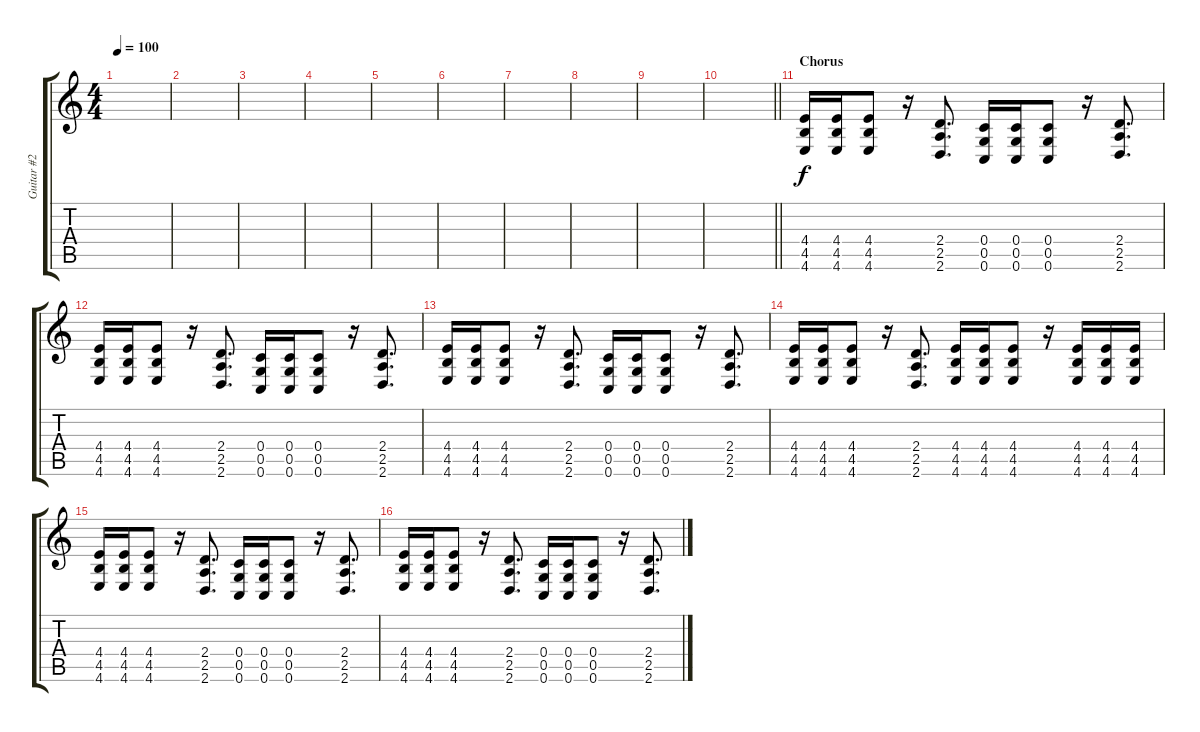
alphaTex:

\track ("Guitar #2" "Guitar #2") {instrument distortionguitar}
\staff {score tabs}
\tuning (D4 A3 F3 C3 G2 C2) {hide}
\ts (4 4)
\tempo 100
\clef g2
\ks c
|
|
|
|
|
|
|
|
|
\barLineRight lightlight
|
\section ("" "Chorus")
(4.4 4.5 4.6).16 (4.4 4.5 4.6).16 (4.4 4.5 4.6).8 r.16 (2.4 2.5 2.6).8{d} (0.4 0.5 0.6).16 (0.4 0.5 0.6).16 (0.4 0.5 0.6).8 r.16 (2.4 2.5 2.6).8{d} |
(4.4 4.5 4.6).16 (4.4 4.5 4.6).16 (4.4 4.5 4.6).8 r.16 (2.4 2.5 2.6).8{d} (0.4 0.5 0.6).16 (0.4 0.5 0.6).16 (0.4 0.5 0.6).8 r.16 (2.4 2.5 2.6).8{d} |
(4.4 4.5 4.6).16 (4.4 4.5 4.6).16 (4.4 4.5 4.6).8 r.16 (2.4 2.5 2.6).8{d} (0.4 0.5 0.6).16 (0.4 0.5 0.6).16 (0.4 0.5 0.6).8 r.16 (2.4 2.5 2.6).8{d} |
(4.4 4.5 4.6).16 (4.4 4.5 4.6).16 (4.4 4.5 4.6).8 r.16 (2.4 2.5 2.6).8{d} (4.4 4.5 4.6).16 (4.4 4.5 4.6).16 (4.4 4.5 4.6).8 r.16 (4.4 4.5 4.6).16 (4.4 4.5 4.6).16 (4.4 4.5 4.6).16 |
(4.4 4.5 4.6).16 (4.4 4.5 4.6).16 (4.4 4.5 4.6).8 r.16 (2.4 2.5 2.6).8{d} (0.4 0.5 0.6).16 (0.4 0.5 0.6).16 (0.4 0.5 0.6).8 r.16 (2.4 2.5 2.6).8{d} |
(4.4 4.5 4.6).16 (4.4 4.5 4.6).16 (4.4 4.5 4.6).8 r.16 (2.4 2.5 2.6).8{d} (0.4 0.5 0.6).16 (0.4 0.5 0.6).16 (0.4 0.5 0.6).8 r.16 (2.4 2.5 2.6).8{d}
